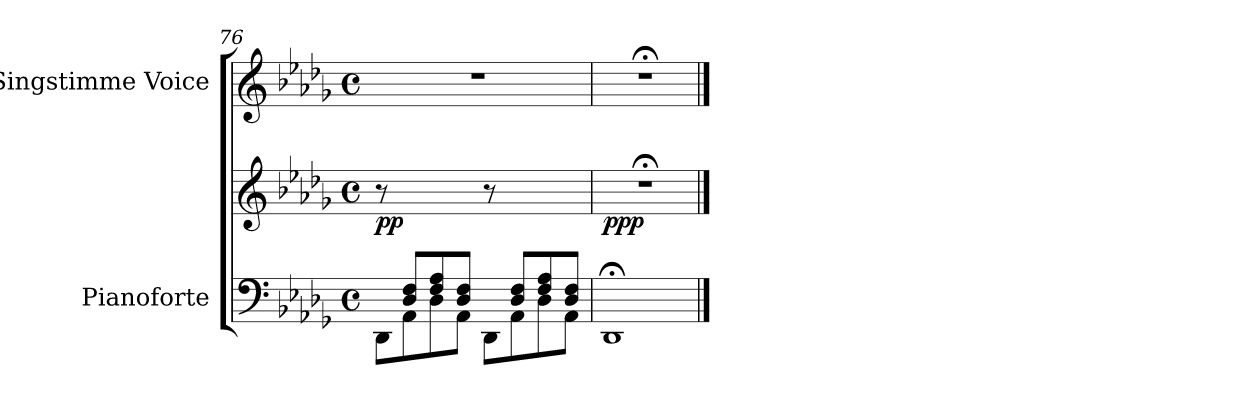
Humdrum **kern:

**kern	**kern	**dynam	**kern
*part2	*part2	*part2	*part1
*staff3	*staff2	*staff2/3	*staff1
*I"Pianoforte	*	*	*I"Singstimme Voice
*I'Pno	*	*	*
!!LO:LB:g=z
*clefF4	*clefG2	*	*clefG2
*k[b-e-a-d-g-]	*k[b-e-a-d-g-]	*	*k[b-e-a-d-g-]
*M4/4	*M4/4	*	*M4/4
*met(c)	*met(c)	*	*met(c)
=76	=76	=76	=76
*^	*	*	*
!	!	!	!LO:DY:b	!
8ryy	8DD-\L	8r	pp	1r
8D-/ 8F/L	8AA-\	4.ryy	.	.
8F/ 8A-/	8D-\	.	.	.
8D-/ 8F/J	8AA-\J	.	.	.
8ryy	8DD-\L	8r	.	.
8D-/ 8F/L	8AA-\	4.ryy	.	.
8F/ 8A-/	8D-\	.	.	.
8D-/ 8F/J	8AA-\J	.	.	.
=77	=77	=77	=77	=77
!	!	!	!LO:DY:b	!
*v	*v	*	*	*
1DD-;<	1r;<	ppp	1r;<
==	==	==	==
*-	*-	*-	*-
